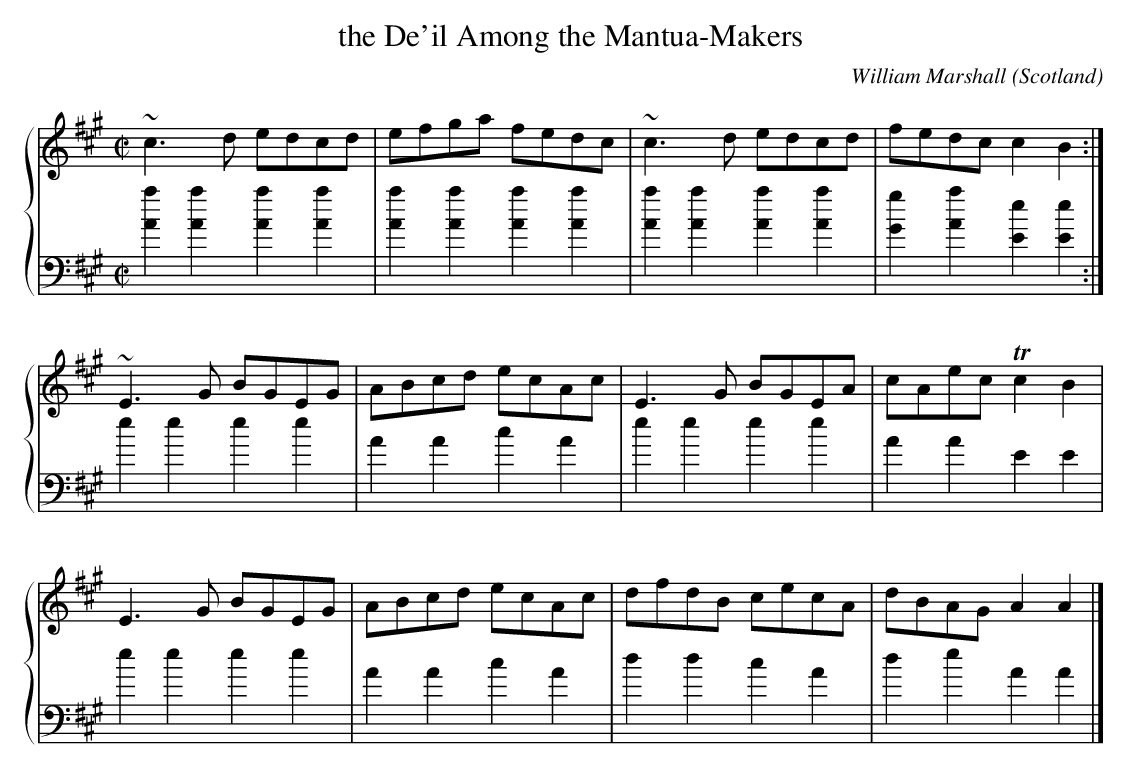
X:1
T:the De'il Among the Mantua-Makers
C:William Marshall
M:C|
O:Scotland
K:A
%%staves {1 2}
V:1
~c3d edcd | efga fedc | ~c3d edcd | fedc c2B2 :|
~E3G BGEG | ABcd ecAc | E3G BGEA | cAec !trill!c2 B2 |
E3G BGEG | ABcd ecAc | dfdB cecA | dBAG A2A2 |]
V:2 clef=bass
L:1/4
[Aa] [Aa] [Aa] [Aa] | [Aa] [Aa] [Aa] [Aa] | [Aa] [Aa] [Aa] [Aa] | [Gg] [Aa] [Ee] [Ee] :| \
eeee | AAcA | eeee | AAEE | eeee | AAcA | ddcA | deAA |]
